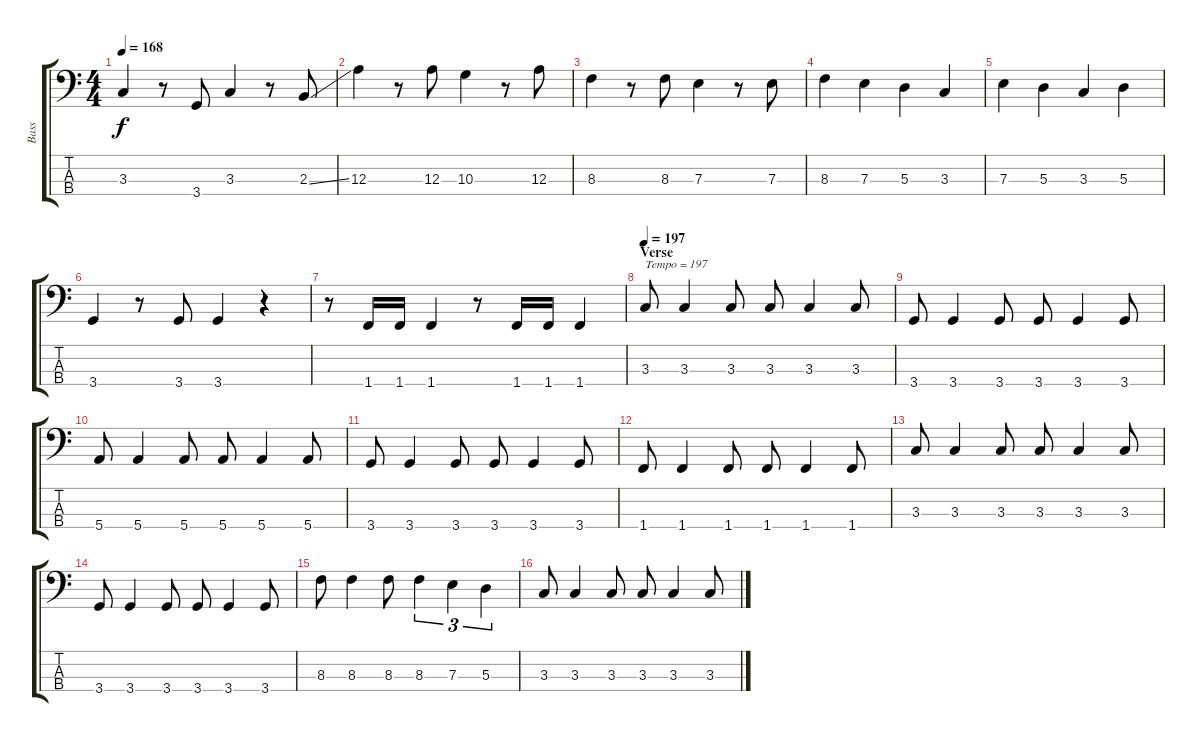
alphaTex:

\track ("Bass" "Bass") {instrument electricbasspick}
\staff {score tabs}
\tuning (G2 D2 A1 E1) {hide}
\ts (4 4)
\tempo 168
\clef f4
\ks c
3.3.4{dy f} r.8 3.4.8 3.3.4 r.8 2.3{ss}.8 |
12.3.4 r.8 12.3.8 10.3.4 r.8 12.3.8 |
8.3.4 r.8 8.3.8 7.3.4 r.8 7.3.8 |
8.3.4 7.3.4 5.3.4 3.3.4 |
7.3.4 5.3.4 3.3.4 5.3.4 |
3.4.4 r.8 3.4.8 3.4.4 r.4 |
r.8 1.4.16 1.4.16 1.4.4 r.8 1.4.16 1.4.16 1.4.4 |
\section ("" "Verse")
\tempo 197
3.3.8{txt "Tempo = 197"} 3.3.4 3.3.8 3.3.8 3.3.4 3.3.8 |
3.4.8 3.4.4 3.4.8 3.4.8 3.4.4 3.4.8 |
5.4.8 5.4.4 5.4.8 5.4.8 5.4.4 5.4.8 |
3.4.8 3.4.4 3.4.8 3.4.8 3.4.4 3.4.8 |
1.4.8 1.4.4 1.4.8 1.4.8 1.4.4 1.4.8 |
3.3.8 3.3.4 3.3.8 3.3.8 3.3.4 3.3.8 |
3.4.8 3.4.4 3.4.8 3.4.8 3.4.4 3.4.8 |
8.3.8 8.3.4 8.3.8 8.3.4{tu (3 2)} 7.3.4{tu (3 2)} 5.3.4{tu (3 2)} |
3.3.8 3.3.4 3.3.8 3.3.8 3.3.4 3.3.8
